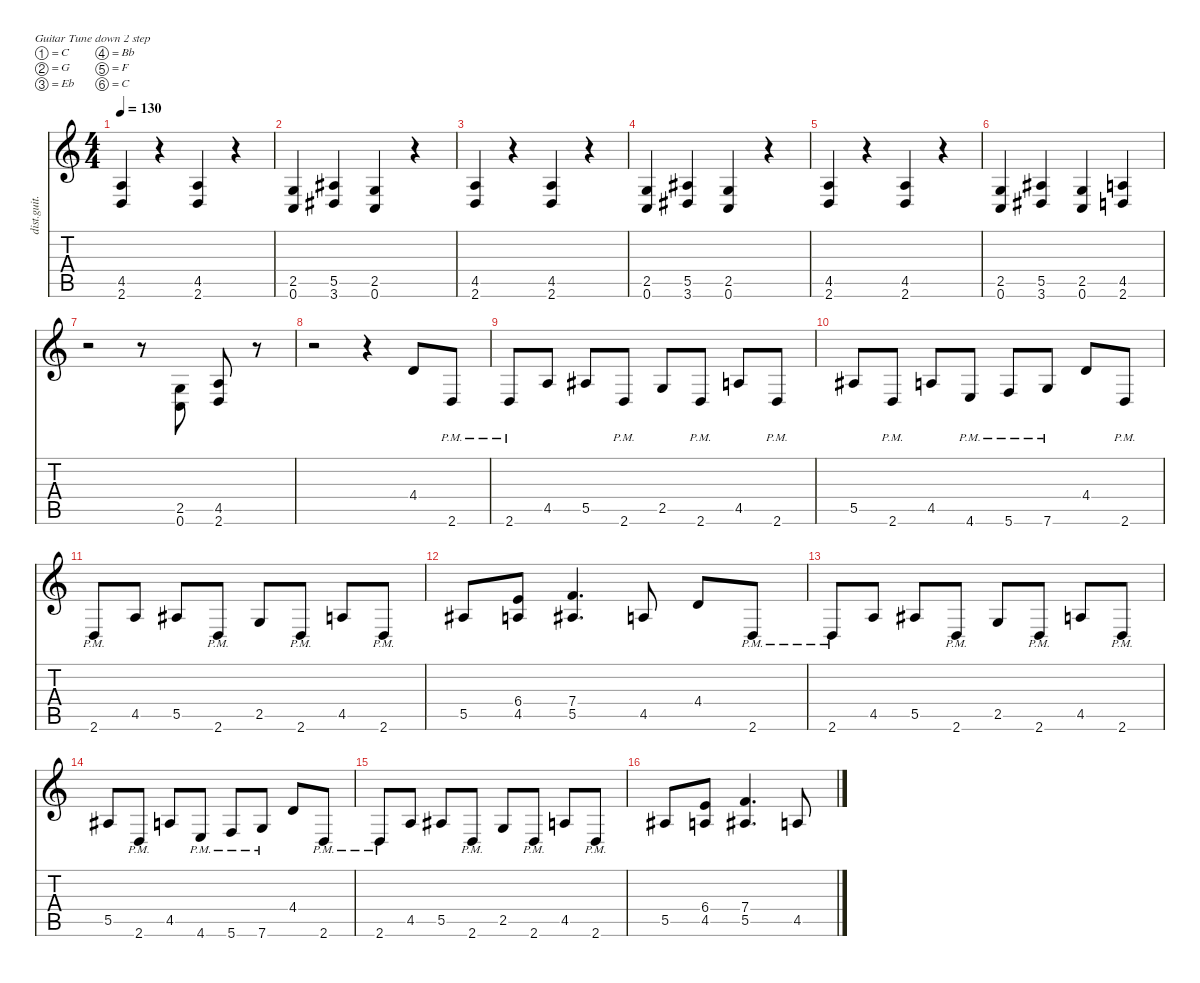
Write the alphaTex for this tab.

\defaultSystemsLayout 4
\hideDynamics
\bracketExtendMode nobrackets
\otherSystemsTrackNameOrientation horizontal
\track ("Distortion Guitar" "dist.guit.") {instrument distortionguitar}
\staff {score tabs}
\tuning (C4 G3 Eb3 Bb2 F2 C2)
\ts (4 4)
\tempo 130
\clef g2
\ks c
(2.6 4.5).4{dy mf instrument distortionguitar beam Up} r.4{beam Up} (2.6 4.5).4{beam Up} r.4{beam Up} |
(2.5 0.6).4{beam Up} (3.6{acc #} 5.5{acc #}).4{beam Up} (0.6 2.5).4{beam Up} r.4{beam Up} |
(2.6 4.5).4{beam Up} r.4{beam Up} (2.6 4.5).4{beam Up} r.4{beam Up} |
(2.5 0.6).4{beam Up} (3.6{acc #} 5.5{acc #}).4{beam Up} (0.6 2.5).4{beam Up} r.4{beam Up} |
(2.6 4.5).4{beam Up} r.4{beam Up} (2.6 4.5).4{beam Up} r.4{beam Up} |
(2.5 0.6).4{beam Up} (3.6{acc #} 5.5{acc #}).4{beam Up} (0.6 2.5).4{beam Up} (2.6 4.5).4{beam Up} |
r.2{beam Down} r.8{beam Down} (0.6 2.5).8{beam Up} (2.6 4.5).8{beam Up} r.8{beam Up} |
r.2{beam Down} r.4{beam Down} 4.4.8{beam Up} 2.6{pm}.8{beam Up} |
2.6{pm}.8{beam Up} 4.5.8{beam Up} 5.5{acc #}.8{beam Up} 2.6{pm}.8{beam Up} 2.5.8{beam Up} 2.6{pm}.8{beam Up} 4.5.8{beam Up} 2.6{pm}.8{beam Up} |
5.5{acc #}.8{beam Up} 2.6{pm}.8{beam Up} 4.5.8{beam Up} 4.6{pm}.8{beam Up} 5.6{pm}.8{beam Up} 7.6{pm}.8{beam Up} 4.4.8{beam Up} 2.6{pm}.8{beam Up} |
2.6{pm}.8{beam Up} 4.5.8{beam Up} 5.5{acc #}.8{beam Up} 2.6{pm}.8{beam Up} 2.5.8{beam Up} 2.6{pm}.8{beam Up} 4.5.8{beam Up} 2.6{pm}.8{beam Up} |
5.5{acc #}.8{beam Up} (4.5 6.4).8{beam Up} (5.5{acc #} 7.4).4{d beam Up} 4.5.8{beam Up} 4.4.8{beam Up} 2.6{pm}.8{beam Up} |
2.6{pm}.8{beam Up} 4.5.8{beam Up} 5.5{acc #}.8{beam Up} 2.6{pm}.8{beam Up} 2.5.8{beam Up} 2.6{pm}.8{beam Up} 4.5.8{beam Up} 2.6{pm}.8{beam Up} |
5.5{acc #}.8{beam Up} 2.6{pm}.8{beam Up} 4.5.8{beam Up} 4.6{pm}.8{beam Up} 5.6{pm}.8{beam Up} 7.6{pm}.8{beam Up} 4.4.8{beam Up} 2.6{pm}.8{beam Up} |
2.6{pm}.8{beam Up} 4.5.8{beam Up} 5.5{acc #}.8{beam Up} 2.6{pm}.8{beam Up} 2.5.8{beam Up} 2.6{pm}.8{beam Up} 4.5.8{beam Up} 2.6{pm}.8{beam Up} |
5.5{acc #}.8{beam Up} (4.5 6.4).8{beam Up} (5.5{acc #} 7.4).4{d beam Up} 4.5.8{beam Up}
